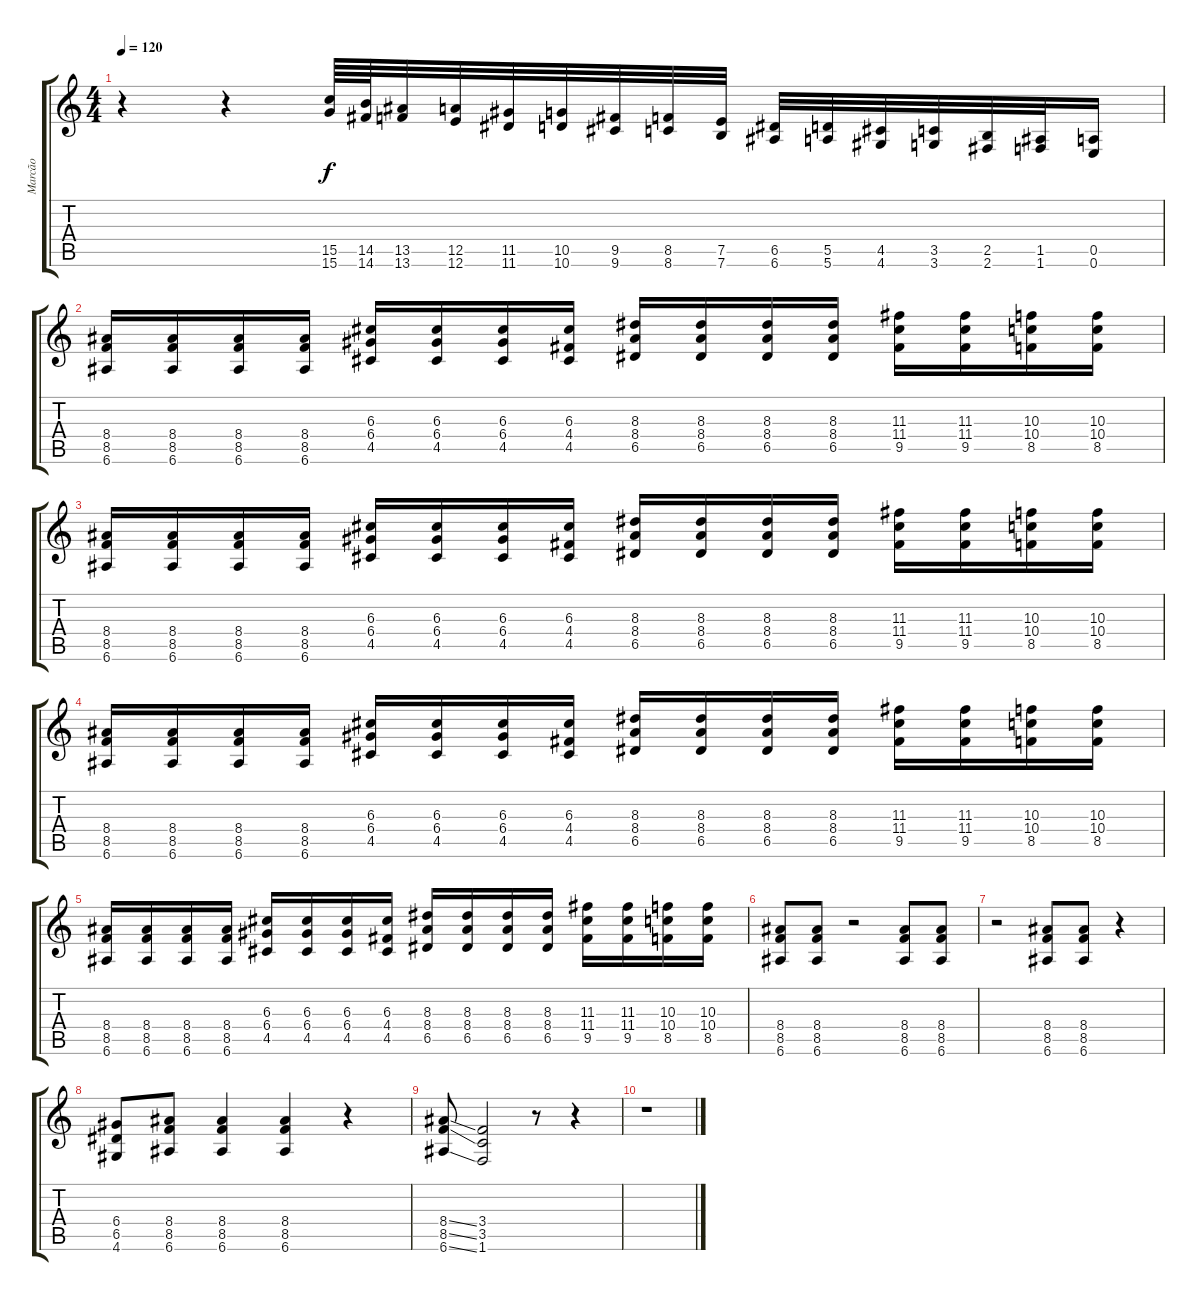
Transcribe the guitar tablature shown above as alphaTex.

\track ("Marcão" "Marcão") {instrument overdrivenguitar}
\staff {score tabs}
\tuning (E4 B3 G3 D3 A2 E2) {hide}
\ts (4 4)
\tempo 120
\clef g2
\ks c
r.4{dy f} r.4 (15.5 15.6).64 (14.5 14.6).64 (13.5 13.6).32 (12.5 12.6).32 (11.5 11.6).32 (10.5 10.6).32 (9.5 9.6).32 (8.5 8.6).32 (7.5 7.6).32 (6.5 6.6).32 (5.5 5.6).32 (4.5 4.6).32 (3.5 3.6).32 (2.5 2.6).32 (1.5 1.6).32 (0.5 0.6).16 |
(8.4 8.5 6.6).16 (8.4 8.5 6.6).16 (8.4 8.5 6.6).16 (8.4 8.5 6.6).16 (6.3 6.4 4.5).16 (6.3 6.4 4.5).16 (6.3 6.4 4.5).16 (6.3 4.4 4.5).16 (8.3 8.4 6.5).16 (8.3 8.4 6.5).16 (8.3 8.4 6.5).16 (8.3 8.4 6.5).16 (11.3 11.4 9.5).16 (11.3 11.4 9.5).16 (10.3 10.4 8.5).16 (10.3 10.4 8.5).16 |
(8.4 8.5 6.6).16 (8.4 8.5 6.6).16 (8.4 8.5 6.6).16 (8.4 8.5 6.6).16 (6.3 6.4 4.5).16 (6.3 6.4 4.5).16 (6.3 6.4 4.5).16 (6.3 4.4 4.5).16 (8.3 8.4 6.5).16 (8.3 8.4 6.5).16 (8.3 8.4 6.5).16 (8.3 8.4 6.5).16 (11.3 11.4 9.5).16 (11.3 11.4 9.5).16 (10.3 10.4 8.5).16 (10.3 10.4 8.5).16 |
(8.4 8.5 6.6).16 (8.4 8.5 6.6).16 (8.4 8.5 6.6).16 (8.4 8.5 6.6).16 (6.3 6.4 4.5).16 (6.3 6.4 4.5).16 (6.3 6.4 4.5).16 (6.3 4.4 4.5).16 (8.3 8.4 6.5).16 (8.3 8.4 6.5).16 (8.3 8.4 6.5).16 (8.3 8.4 6.5).16 (11.3 11.4 9.5).16 (11.3 11.4 9.5).16 (10.3 10.4 8.5).16 (10.3 10.4 8.5).16 |
(8.4 8.5 6.6).16 (8.4 8.5 6.6).16 (8.4 8.5 6.6).16 (8.4 8.5 6.6).16 (6.3 6.4 4.5).16 (6.3 6.4 4.5).16 (6.3 6.4 4.5).16 (6.3 4.4 4.5).16 (8.3 8.4 6.5).16 (8.3 8.4 6.5).16 (8.3 8.4 6.5).16 (8.3 8.4 6.5).16 (11.3 11.4 9.5).16 (11.3 11.4 9.5).16 (10.3 10.4 8.5).16 (10.3 10.4 8.5).16 |
(8.4 8.5 6.6).8 (8.4 8.5 6.6).8 r.2 (8.4 8.5 6.6).8 (8.4 8.5 6.6).8 |
r.2 (8.4 8.5 6.6).8 (8.4 8.5 6.6).8 r.4 |
(6.4 6.5 4.6).8 (8.4 8.5 6.6).8 (8.4 8.5 6.6).4 (8.4 8.5 6.6).4 r.4 |
(8.4{ss} 8.5{ss} 6.6{ss}).8 (3.4 3.5 1.6).2 r.8 r.4 |
r.1
